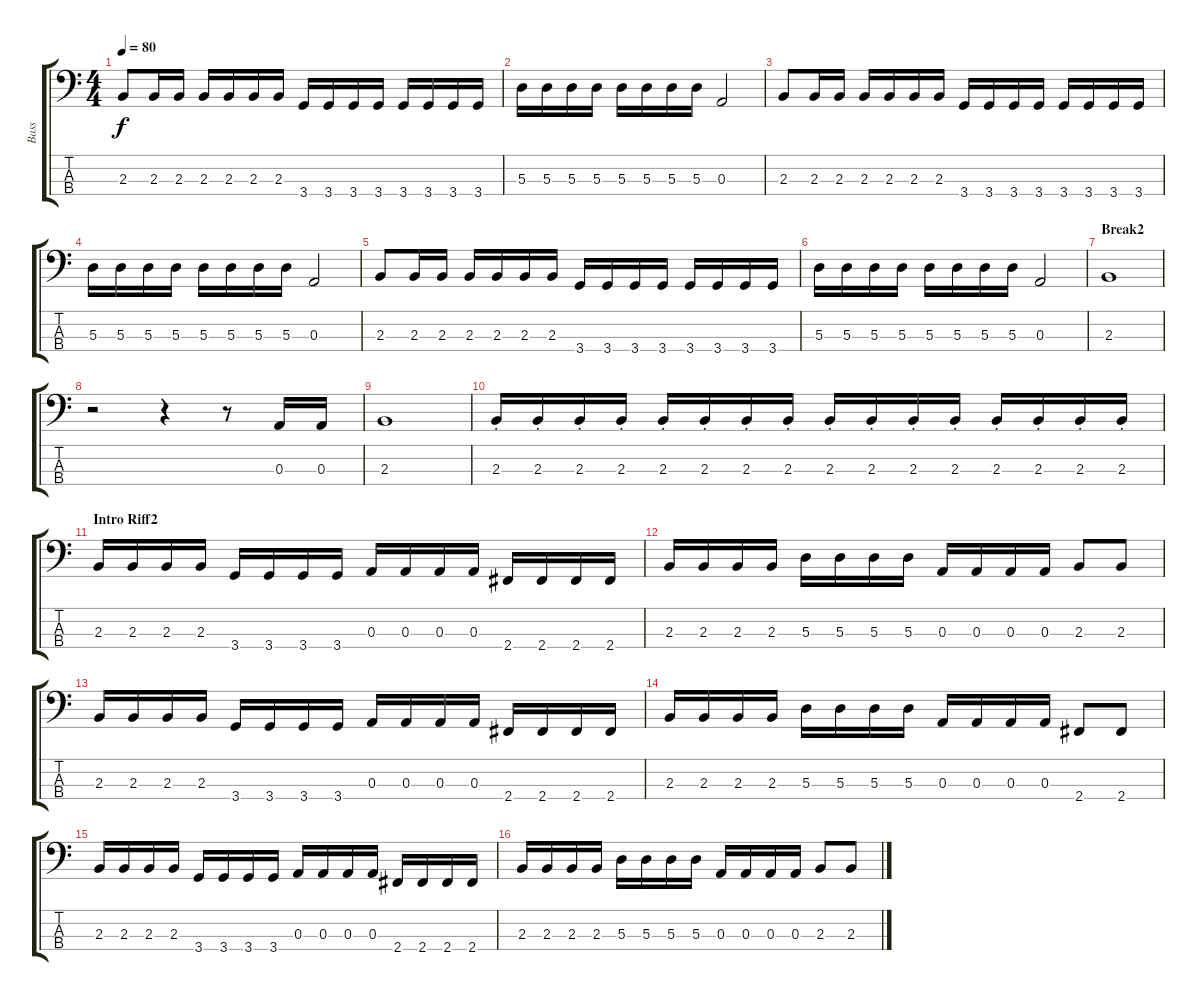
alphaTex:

\track ("Bass" "Bass") {instrument electricbassfinger}
\staff {score tabs}
\tuning (G2 D2 A1 E1) {hide}
\ts (4 4)
\tempo 80
\clef f4
\ks c
2.3.8{dy f} 2.3.16 2.3.16 2.3.16 2.3.16 2.3.16 2.3.16 3.4.16 3.4.16 3.4.16 3.4.16 3.4.16 3.4.16 3.4.16 3.4.16 |
5.3.16 5.3.16 5.3.16 5.3.16 5.3.16 5.3.16 5.3.16 5.3.16 0.3.2 |
2.3.8 2.3.16 2.3.16 2.3.16 2.3.16 2.3.16 2.3.16 3.4.16 3.4.16 3.4.16 3.4.16 3.4.16 3.4.16 3.4.16 3.4.16 |
5.3.16 5.3.16 5.3.16 5.3.16 5.3.16 5.3.16 5.3.16 5.3.16 0.3.2 |
2.3.8 2.3.16 2.3.16 2.3.16 2.3.16 2.3.16 2.3.16 3.4.16 3.4.16 3.4.16 3.4.16 3.4.16 3.4.16 3.4.16 3.4.16 |
5.3.16 5.3.16 5.3.16 5.3.16 5.3.16 5.3.16 5.3.16 5.3.16 0.3.2 |
\section ("" "Break2")
2.3.1 |
r.2 r.4 r.8 0.3.16 0.3.16 |
2.3.1 |
2.3{st}.16 2.3{st}.16 2.3{st}.16 2.3{st}.16 2.3{st}.16 2.3{st}.16 2.3{st}.16 2.3{st}.16 2.3{st}.16 2.3{st}.16 2.3{st}.16 2.3{st}.16 2.3{st}.16 2.3{st}.16 2.3{st}.16 2.3{st}.16 |
\section ("" "Intro Riff2")
2.3.16 2.3.16 2.3.16 2.3.16 3.4.16 3.4.16 3.4.16 3.4.16 0.3.16 0.3.16 0.3.16 0.3.16 2.4.16 2.4.16 2.4.16 2.4.16 |
2.3.16 2.3.16 2.3.16 2.3.16 5.3.16 5.3.16 5.3.16 5.3.16 0.3.16 0.3.16 0.3.16 0.3.16 2.3.8 2.3.8 |
2.3.16 2.3.16 2.3.16 2.3.16 3.4.16 3.4.16 3.4.16 3.4.16 0.3.16 0.3.16 0.3.16 0.3.16 2.4.16 2.4.16 2.4.16 2.4.16 |
2.3.16 2.3.16 2.3.16 2.3.16 5.3.16 5.3.16 5.3.16 5.3.16 0.3.16 0.3.16 0.3.16 0.3.16 2.4.8 2.4.8 |
2.3.16 2.3.16 2.3.16 2.3.16 3.4.16 3.4.16 3.4.16 3.4.16 0.3.16 0.3.16 0.3.16 0.3.16 2.4.16 2.4.16 2.4.16 2.4.16 |
2.3.16 2.3.16 2.3.16 2.3.16 5.3.16 5.3.16 5.3.16 5.3.16 0.3.16 0.3.16 0.3.16 0.3.16 2.3.8 2.3.8
